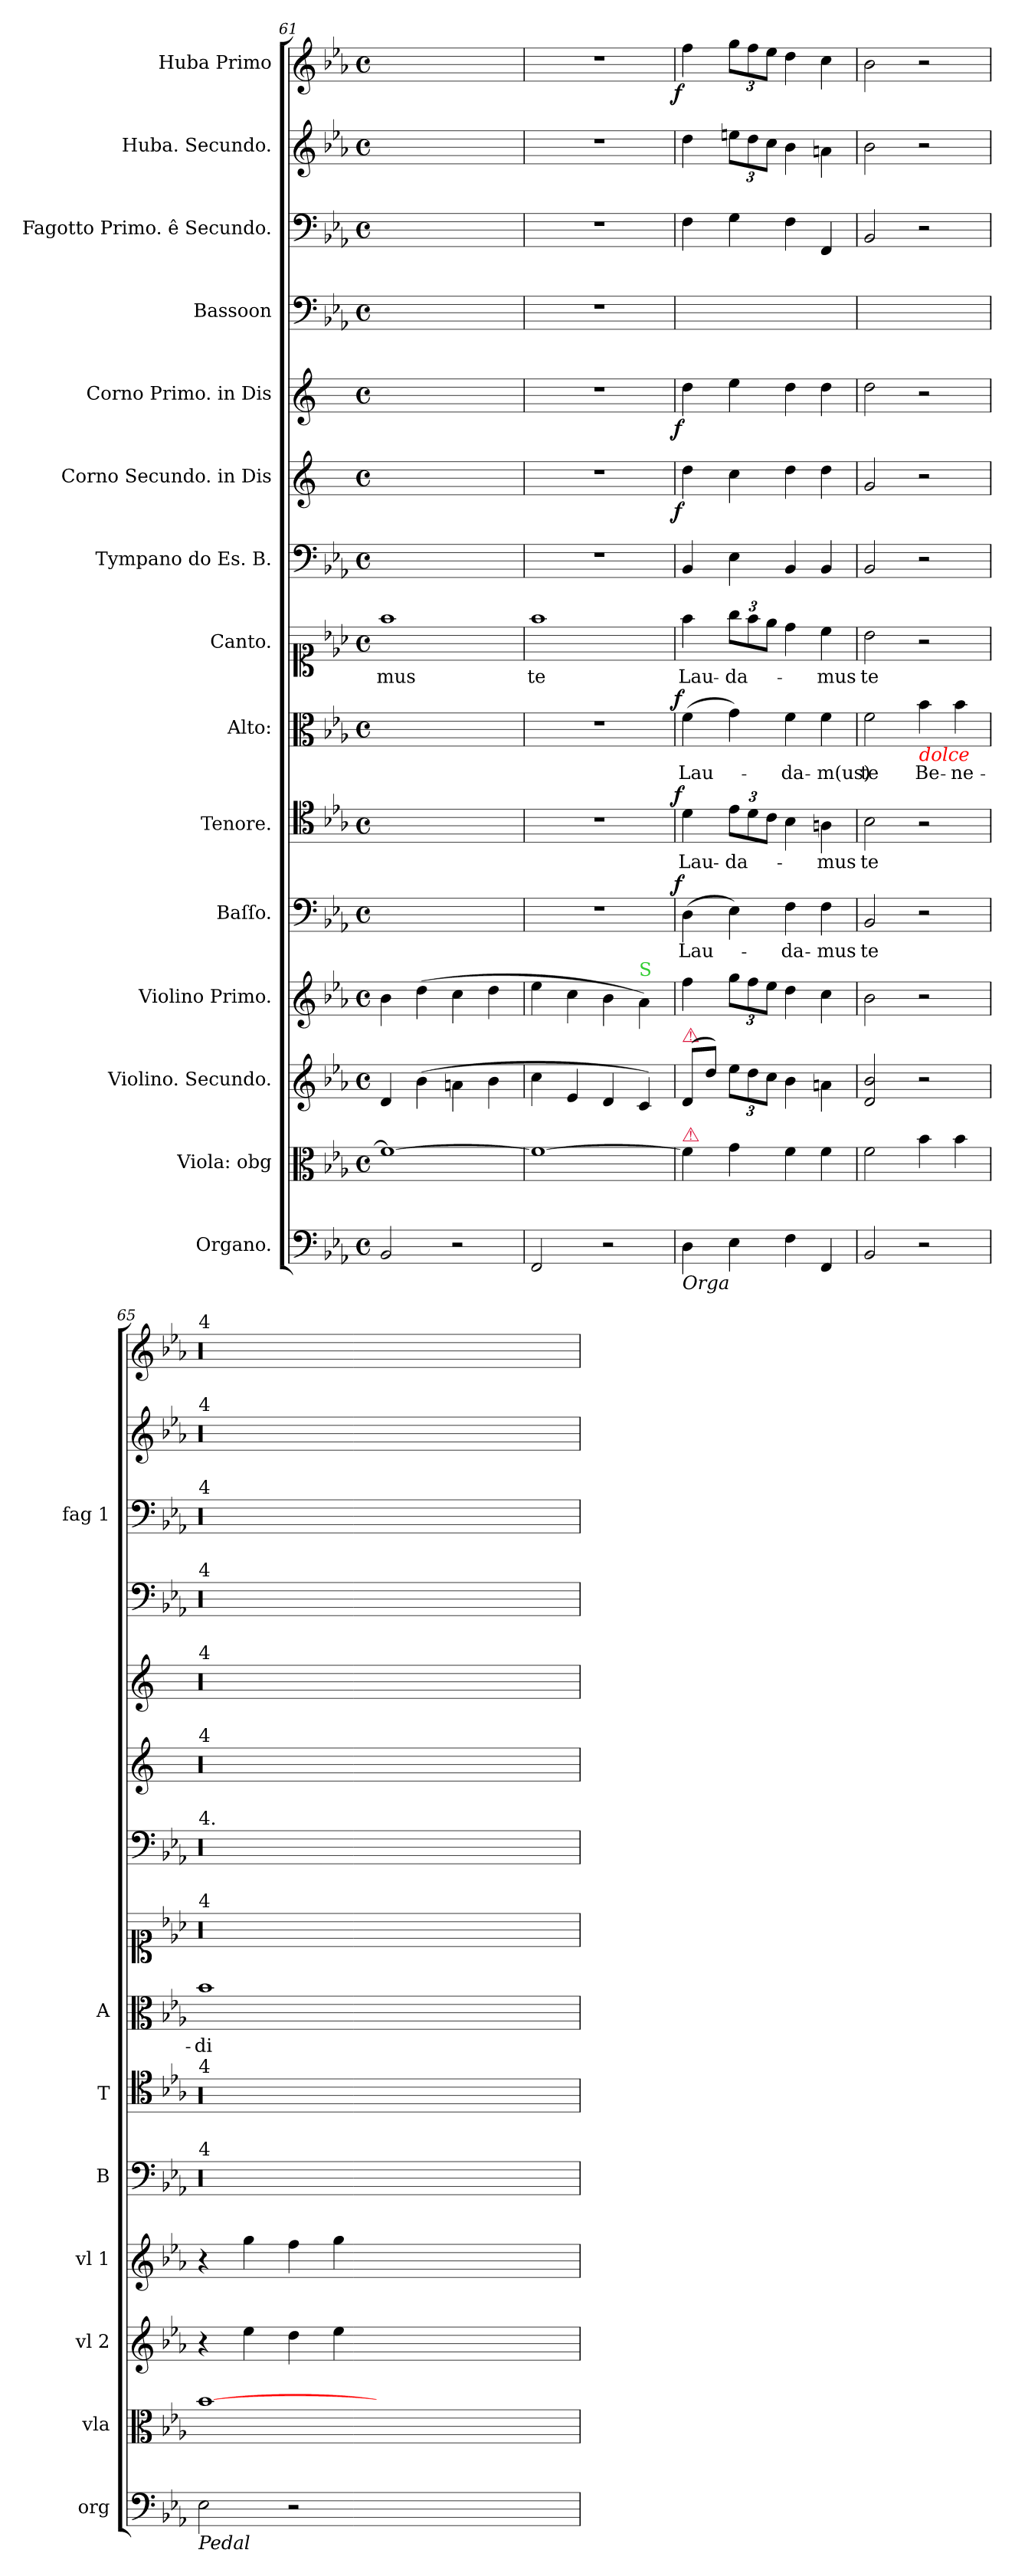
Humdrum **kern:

**kern	**dynam	**kern	**dynam	**kern	**dynam	**kern	**dynam	**kern	**text	**dynam	**kern	**text	**dynam	**kern	**text	**dynam	**kern	**text	**dynam	**kern	**kern	**dynam	**kern	**dynam	**kern	**kern	**kern	**dynam	**kern	**dynam
*part15	*part15	*part14	*part14	*part13	*part13	*part12	*part12	*part11	*part11	*part11	*part10	*part10	*part10	*part9	*part9	*part9	*part8	*part8	*part8	*part7	*part6	*part6	*part5	*part5	*part4	*part3	*part2	*part2	*part1	*part1
*staff15	*staff15	*staff14	*staff14	*staff13	*staff13	*staff12	*staff12	*staff11	*staff11	*staff11	*staff10	*staff10	*staff10	*staff9	*staff9	*staff9	*staff8	*staff8	*staff8	*staff7	*staff6	*staff6	*staff5	*staff5	*staff4	*staff3	*staff2	*staff2	*staff1	*staff1
*I"Organo.	*	*I"Viola: obg	*	*I"Violino. Secundo.	*	*I"Violino Primo.	*	*I"Baſſo.	*	*	*I"Tenore.	*	*	*I"Alto:	*	*	*I"Canto.	*	*	*I"Tympano do Es. B.	*I"Corno Secundo. in Dis	*	*I"Corno Primo. in Dis	*	*I"Bassoon	*I"Fagotto Primo. ê Secundo.	*I"Huba. Secundo.	*	*I"Huba Primo	*
*I'org	*	*I'vla	*	*I'vl 2	*	*I'vl 1	*	*I'B	*	*	*I'T	*	*	*I'A	*	*	*	*	*	*	*	*	*	*	*	*I'fag 1	*	*	*	*
*clefF4	*	*clefC3	*	*clefG2	*	*clefG2	*	*clefF4	*	*	*clefC4	*	*	*clefC3	*	*	*clefC1	*	*	*clefF4	*clefG2	*	*clefG2	*	*clefF4	*clefF4	*clefG2	*	*clefG2	*
*	*	*	*	*	*	*	*	*	*	*	*	*	*	*	*	*	*	*	*	*	*ITrd5c9	*	*ITrd5c9	*	*	*	*	*	*	*
*k[b-e-a-]	*	*k[b-e-a-]	*	*k[b-e-a-]	*	*k[b-e-a-]	*	*k[b-e-a-]	*	*	*k[b-e-a-]	*	*	*k[b-e-a-]	*	*	*k[b-e-a-]	*	*	*k[b-e-a-]	*k[b-e-a-]	*	*k[b-e-a-]	*	*k[b-e-a-]	*k[b-e-a-]	*k[b-e-a-]	*	*k[b-e-a-]	*
*E-:	*	*E-:	*	*E-:	*	*E-:	*	*E-:	*	*	*E-:	*	*	*E-:	*	*	*E-:	*	*	*E-:	*E-:	*	*E-:	*	*	*	*E-:	*	*E-:	*
*M4/4	*	*M4/4	*	*M4/4	*	*M4/4	*	*M4/4	*	*	*M4/4	*	*	*M4/4	*	*	*M4/4	*	*	*M4/4	*M4/4	*	*M4/4	*	*M4/4	*M4/4	*M4/4	*	*M4/4	*
*met(c)	*	*met(c)	*	*met(c)	*	*met(c)	*	*met(c)	*	*	*met(c)	*	*	*met(c)	*	*	*met(c)	*	*	*met(c)	*met(c)	*	*met(c)	*	*met(c)	*met(c)	*met(c)	*	*met(c)	*
=61	=61	=61	=61	=61	=61	=61	=61	=61	=61	=61	=61	=61	=61	=61	=61	=61	=61	=61	=61	=61	=61	=61	=61	=61	=61	=61	=61	=61	=61	=61
2BB-/	.	1f_<	.	4d/	.	4b-\	.	1ryy	.	.	1ryy	.	.	1ryy	.	.	1ff	-mus	.	1ryy	1ryy	.	1ryy	.	1ryy	1ryy	1ryy	.	1ryy	.
.	.	.	.	(4b-\	.	(4dd\	.	.	.	.	.	.	.	.	.	.	.	.	.	.	.	.	.	.	.	.	.	.	.	.
2r	.	.	.	4an\	.	4cc\	.	.	.	.	.	.	.	.	.	.	.	.	.	.	.	.	.	.	.	.	.	.	.	.
.	.	.	.	4b-\	.	4dd\	.	.	.	.	.	.	.	.	.	.	.	.	.	.	.	.	.	.	.	.	.	.	.	.
=62	=62	=62	=62	=62	=62	=62	=62	=62	=62	=62	=62	=62	=62	=62	=62	=62	=62	=62	=62	=62	=62	=62	=62	=62	=62	=62	=62	=62	=62	=62
2FF/	.	1f_	.	4cc\	.	4ee-\	.	1r	.	.	1r	.	.	1r	.	.	1ff	te	.	1r	1r	.	1r	.	1r	1r	1r	.	1r	.
.	.	.	.	4e-/	.	4cc\	.	.	.	.	.	.	.	.	.	.	.	.	.	.	.	.	.	.	.	.	.	.	.	.
2r	.	.	.	4d/	.	4b-\	.	.	.	.	.	.	.	.	.	.	.	.	.	.	.	.	.	.	.	.	.	.	.	.
!	!	!	!	!	!	!LO:TX:a:color=limegreen:t=S	!	!	!	!	!	!	!	!	!	!	!	!	!	!	!	!	!	!	!	!	!	!	!	!
.	.	.	.	4c/)	.	4a-\)	.	.	.	.	.	.	.	.	.	.	.	.	.	.	.	.	.	.	.	.	.	.	.	.
=63	=63	=63	=63	=63	=63	=63	=63	=63	=63	=63	=63	=63	=63	=63	=63	=63	=63	=63	=63	=63	=63	=63	=63	=63	=63	=63	=63	=63	=63	=63
!	!	!	!	!LO:TX:a:color=crimson:t=⚠	!	!	!	!	!	!	!	!	!	!	!	!	!	!	!	!	!	!	!	!	!	!	!	!	!	!
!	!	!LO:TX:a:color=crimson:t=⚠	!	!	!	!	!	!	!	!	!	!	!	!	!	!	!	!	!	!	!	!	!	!	!	!	!	!	!	!
!LO:TX:b:i:t=Orga	!	!	!	!	!	!	!	!	!	!	!	!	!	!	!	!	!	!	!	!	!	!	!	!	!	!	!	!	!	!
!	!LO:DY:b:rj	!	!LO:DY:b	!	!LO:DY:b	!	!LO:DY:b	!	!	!LO:DY:b:rj	!	!	!LO:DY:b:rj	!	!	!LO:DY:b:rj	!	!	!LO:DY:b	!	!	!LO:DY:b:rj	!	!LO:DY:b:rj	!	!	!	!LO:DY:b	!	!LO:DY:b:rj
4D\	for	4f\]	forto	(8d/L	forto	4ff\	fort	(4D\	Lau-	f	4d\	Lau-	f	(4f\	Lau-	f	4ff\	Lau-	fort	4BB-/	4f\	f	4f\	f	4F\yy	4F\	4dd\	fort	4ff\	f
.	.	.	.	8dd\J)	.	.	.	.	.	.	.	.	.	.	.	.	.	.	.	.	.	.	.	.	.	.	.	.	.	.
4E-\	.	4g\	.	12ee-\L	.	12gg\L	.	4E-\)	.	.	12e-\L	-da-	.	4g\)	.	.	12gg\L	-da-	.	4E-\	4e-\	.	4g\	.	4G\yy	4G\	12een\L	.	12gg\L	.
.	.	.	.	12dd\	.	12ff\	.	.	.	.	12d\	.	.	.	.	.	12ff\	.	.	.	.	.	.	.	.	.	12dd\	.	12ff\	.
.	.	.	.	12cc\J	.	12ee-\J	.	.	.	.	12c\J	.	.	.	.	.	12ee-\J	.	.	.	.	.	.	.	.	.	12cc\J	.	12ee-\J	.
4F\	.	4f\	.	4b-\	.	4dd\	.	4F\	-da-	.	4B-\	.	.	4f\	-da-	.	4dd\	.	.	4BB-/	4f\	.	4f\	.	4F\yy	4F\	4b-\	.	4dd\	.
4FF/	.	4f\	.	4an\	.	4cc\	.	4F\	-mus	.	4An\	-mus	.	4f\	-m(us)	.	4cc\	-mus	.	4BB-/	4f\	.	4f\	.	4FF/yy	4FF/	4an\	.	4cc\	.
=64	=64	=64	=64	=64	=64	=64	=64	=64	=64	=64	=64	=64	=64	=64	=64	=64	=64	=64	=64	=64	=64	=64	=64	=64	=64	=64	=64	=64	=64	=64
2BB-/	.	2f\	.	2d/ 2b-/	.	2b-\	.	2BB-/	te	.	2B-\	te	.	2f\	te	.	2b-\	te	.	2BB-/	2B-/	.	2f\	.	2BB-/yy	2BB-/	2b-\	.	2b-\	.
!	!	!	!	!	!	!	!	!	!	!	!	!	!	!LO:TX:b:i:color=red:t=dolce	!	!	!	!	!	!	!	!	!	!	!	!	!	!	!	!
!	!	!	!LO:DY:b	!	!	!	!	!	!	!	!	!	!	!	!	!	!	!	!	!	!	!	!	!	!	!	!	!	!	!
2r	.	4b-\	piano	2r	.	2r	.	2r	.	.	2r	.	.	4b-\	Be-	.	2r	.	.	2r	2r	.	2r	.	2ryy	2r	2r	.	2r	.
.	.	4b-\	.	.	.	.	.	.	.	.	.	.	.	4b-\	-ne-	.	.	.	.	.	.	.	.	.	.	.	.	.	.	.
=65	=65	=65	=65	=65	=65	=65	=65	=65	=65	=65	=65	=65	=65	=65	=65	=65	=65	=65	=65	=65	=65	=65	=65	=65	=65	=65	=65	=65	=65	=65
!	!	!	!	!	!	!	!	!	!	!	!	!	!	!	!	!	!	!	!	!	!	!	!	!	!	!	!	!	!LO:TX:a:t=4	!
!	!	!	!	!	!	!	!	!	!	!	!	!	!	!	!	!	!	!	!	!	!	!	!	!	!	!	!LO:TX:a:t=4	!	!	!
!	!	!	!	!	!	!	!	!	!	!	!	!	!	!	!	!	!	!	!	!	!	!	!	!	!	!LO:TX:a:t=4	!	!	!	!
!	!	!	!	!	!	!	!	!	!	!	!	!	!	!	!	!	!	!	!	!	!	!	!	!	!LO:TX:a:t=4	!	!	!	!	!
!	!	!	!	!	!	!	!	!	!	!	!	!	!	!	!	!	!	!	!	!	!	!	!LO:TX:a:t=4	!	!	!	!	!	!	!
!	!	!	!	!	!	!	!	!	!	!	!	!	!	!	!	!	!	!	!	!	!LO:TX:a:t=4	!	!	!	!	!	!	!	!	!
!	!	!	!	!	!	!	!	!	!	!	!	!	!	!	!	!	!	!	!	!LO:TX:a:t=4.	!	!	!	!	!	!	!	!	!	!
!	!	!	!	!	!	!	!	!	!	!	!	!	!	!	!	!	!LO:TX:a:t=4	!	!	!	!	!	!	!	!	!	!	!	!	!
!	!	!	!	!	!	!	!	!	!	!	!LO:TX:a:t=4	!	!	!	!	!	!	!	!	!	!	!	!	!	!	!	!	!	!	!
!	!	!	!	!	!	!	!	!LO:TX:a:t=4	!	!	!	!	!	!	!	!	!	!	!	!	!	!	!	!	!	!	!	!	!	!
!LO:TX:b:i:t=Pedal	!	!	!	!	!	!	!	!	!	!	!	!	!	!	!	!	!	!	!	!	!	!	!	!	!	!	!	!	!	!
!	!LO:DY:b:rj	!	!	!	!	!	!	!	!	!	!	!	!	!	!	!	!	!	!	!	!	!	!	!	!	!	!	!	!	!
2E-\	Pia	[<1b-	.	4r	.	4r	.	00r	.	.	00r	.	.	1b-	-di-	.	00r	.	.	00r	00r	.	00r	.	00r	00r	00r	.	00r	.
!	!	!	!	!	!LO:DY:b	!	!LO:DY:b	!	!	!	!	!	!	!	!	!	!	!	!	!	!	!	!	!	!	!	!	!	!	!
.	.	.	.	4ee-\	pia	4gg\	pia	.	.	.	.	.	.	.	.	.	.	.	.	.	.	.	.	.	.	.	.	.	.	.
2r	.	.	.	4dd\	.	4ff\	.	.	.	.	.	.	.	.	.	.	.	.	.	.	.	.	.	.	.	.	.	.	.	.
.	.	.	.	4ee-\	.	4gg\	.	.	.	.	.	.	.	.	.	.	.	.	.	.	.	.	.	.	.	.	.	.	.	.
0.ryy	.	0.ryy	.	0.ryy	.	0.ryy	.	.	.	.	.	.	.	0.ryy	.	.	.	.	.	.	.	.	.	.	.	.	.	.	.	.
=	=	=	=	=	=	=	=	=	=	=	=	=	=	=	=	=	=	=	=	=	=	=	=	=	=	=	=	=	=	=
*-	*-	*-	*-	*-	*-	*-	*-	*-	*-	*-	*-	*-	*-	*-	*-	*-	*-	*-	*-	*-	*-	*-	*-	*-	*-	*-	*-	*-	*-	*-
